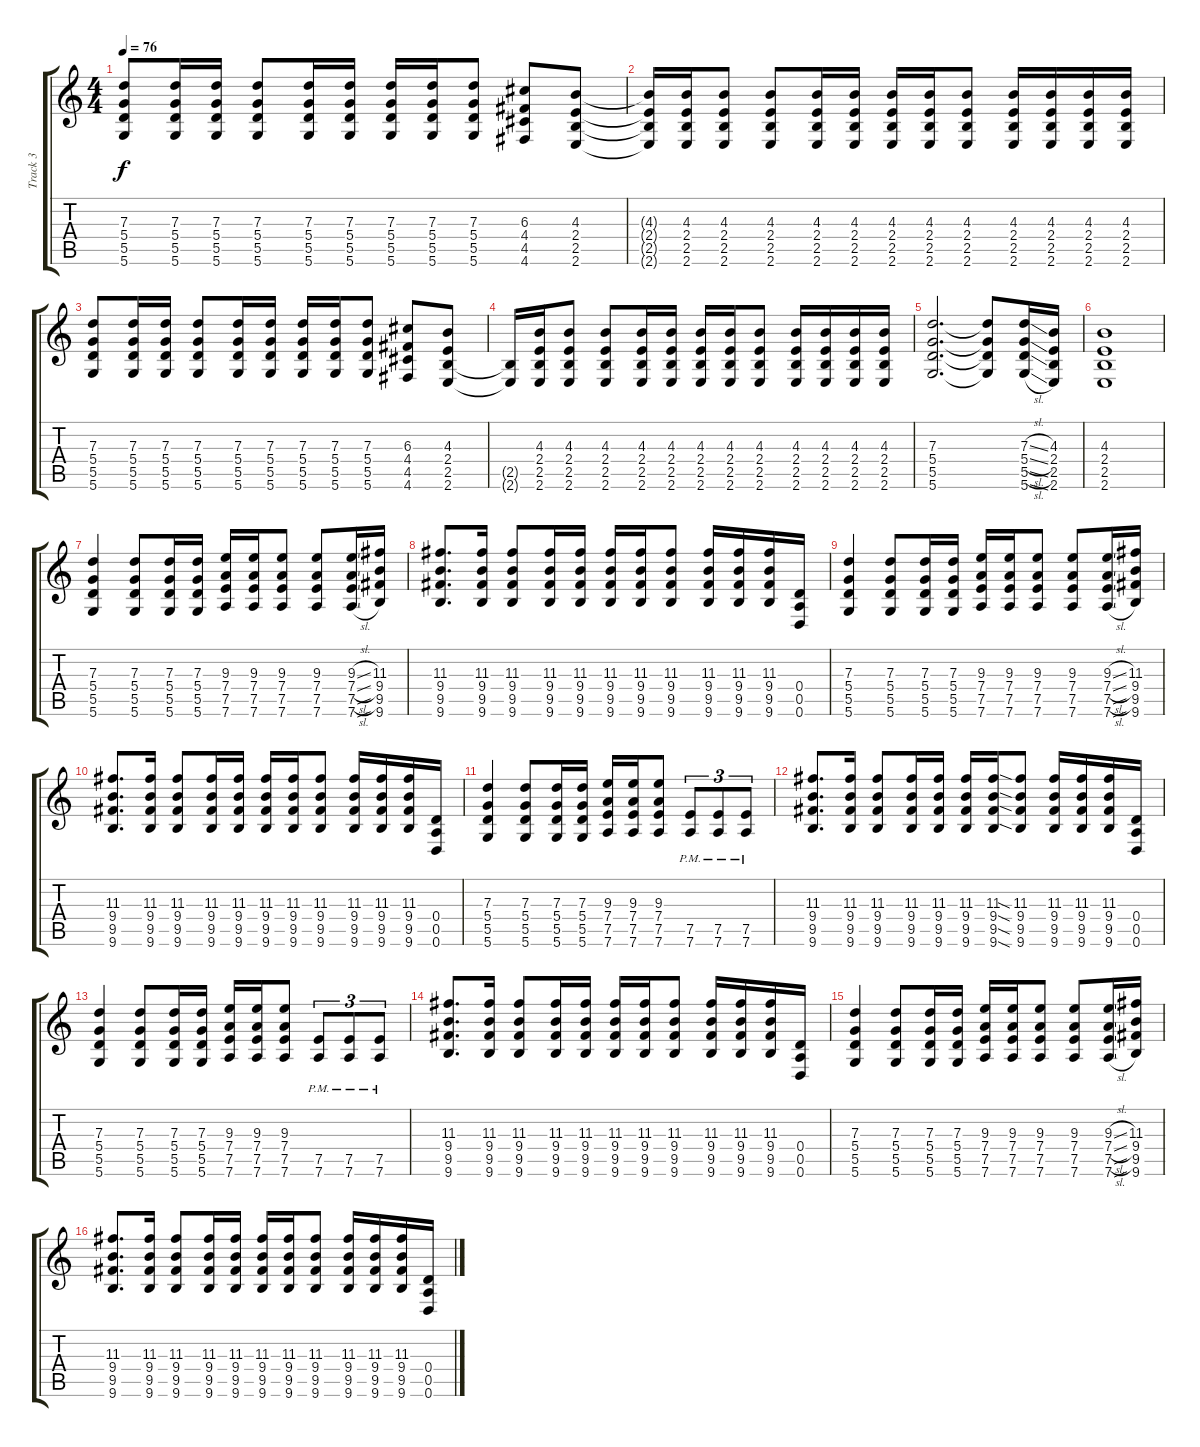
\track ("Track 3" "Track 3") {instrument distortionguitar}
\staff {score tabs}
\tuning (E4 B3 G3 D3 A2 D2) {hide}
\ts (4 4)
\tempo 76
\clef g2
\ks c
(7.3 5.4 5.5 5.6).8{dy f} (7.3 5.4 5.5 5.6).16 (7.3 5.4 5.5 5.6).16 (7.3 5.4 5.5 5.6).8 (7.3 5.4 5.5 5.6).16 (7.3 5.4 5.5 5.6).16 (7.3 5.4 5.5 5.6).16 (7.3 5.4 5.5 5.6).16 (7.3 5.4 5.5 5.6).8 (6.3 4.4 4.5 4.6).8 (4.3 2.4 2.5 2.6).8 |
(4.3{t} 2.4{t} 2.5{t} 2.6{t}).16 (4.3 2.4 2.5 2.6).16 (4.3 2.4 2.5 2.6).8 (4.3 2.4 2.5 2.6).8 (4.3 2.4 2.5 2.6).16 (4.3 2.4 2.5 2.6).16 (4.3 2.4 2.5 2.6).16 (4.3 2.4 2.5 2.6).16 (4.3 2.4 2.5 2.6).8 (4.3 2.4 2.5 2.6).16 (4.3 2.4 2.5 2.6).16 (4.3 2.4 2.5 2.6).16 (4.3 2.4 2.5 2.6).16 |
(7.3 5.4 5.5 5.6).8 (7.3 5.4 5.5 5.6).16 (7.3 5.4 5.5 5.6).16 (7.3 5.4 5.5 5.6).8 (7.3 5.4 5.5 5.6).16 (7.3 5.4 5.5 5.6).16 (7.3 5.4 5.5 5.6).16 (7.3 5.4 5.5 5.6).16 (7.3 5.4 5.5 5.6).8 (6.3 4.4 4.5 4.6).8 (4.3 2.4 2.5 2.6).8 |
(2.5{t} 2.6{t}).16 (4.3 2.4 2.5 2.6).16 (4.3 2.4 2.5 2.6).8 (4.3 2.4 2.5 2.6).8 (4.3 2.4 2.5 2.6).16 (4.3 2.4 2.5 2.6).16 (4.3 2.4 2.5 2.6).16 (4.3 2.4 2.5 2.6).16 (4.3 2.4 2.5 2.6).8 (4.3 2.4 2.5 2.6).16 (4.3 2.4 2.5 2.6).16 (4.3 2.4 2.5 2.6).16 (4.3 2.4 2.5 2.6).16 |
(7.3 5.4 5.5 5.6).2{d volume 5} (7.3{t} 5.4{t} 5.5{t} 5.6{t}).8 (7.3{sl} 5.4{sl} 5.5{sl} 5.6{sl}).16{volume 10} (4.3 2.4 2.5 2.6).16 |
(4.3 2.4 2.5 2.6).1{volume 5} |
(7.3 5.4 5.5 5.6).4{volume 10} (7.3 5.4 5.5 5.6).8 (7.3 5.4 5.5 5.6).16 (7.3 5.4 5.5 5.6).16 (9.3 7.4 7.5 7.6).16 (9.3 7.4 7.5 7.6).16 (9.3 7.4 7.5 7.6).8 (9.3 7.4 7.5 7.6).8 (9.3{sl} 7.4{sl} 7.5{sl} 7.6{sl}).16 (11.3 9.4 9.5 9.6).16 |
(11.3 9.4 9.5 9.6).8{d} (11.3 9.4 9.5 9.6).16 (11.3 9.4 9.5 9.6).8 (11.3 9.4 9.5 9.6).16 (11.3 9.4 9.5 9.6).16 (11.3 9.4 9.5 9.6).16 (11.3 9.4 9.5 9.6).16 (11.3 9.4 9.5 9.6).8 (11.3 9.4 9.5 9.6).16 (11.3 9.4 9.5 9.6).16 (11.3 9.4 9.5 9.6).16 (0.4 0.5 0.6).16 |
(7.3 5.4 5.5 5.6).4 (7.3 5.4 5.5 5.6).8 (7.3 5.4 5.5 5.6).16 (7.3 5.4 5.5 5.6).16 (9.3 7.4 7.5 7.6).16 (9.3 7.4 7.5 7.6).16 (9.3 7.4 7.5 7.6).8 (9.3 7.4 7.5 7.6).8 (9.3{sl} 7.4{sl} 7.5{sl} 7.6{sl}).16 (11.3 9.4 9.5 9.6).16 |
(11.3 9.4 9.5 9.6).8{d} (11.3 9.4 9.5 9.6).16 (11.3 9.4 9.5 9.6).8 (11.3 9.4 9.5 9.6).16 (11.3 9.4 9.5 9.6).16 (11.3 9.4 9.5 9.6).16 (11.3 9.4 9.5 9.6).16 (11.3 9.4 9.5 9.6).8 (11.3 9.4 9.5 9.6).16 (11.3 9.4 9.5 9.6).16 (11.3 9.4 9.5 9.6).16 (0.4 0.5 0.6).16 |
(7.3 5.4 5.5 5.6).4 (7.3 5.4 5.5 5.6).8 (7.3 5.4 5.5 5.6).16 (7.3 5.4 5.5 5.6).16 (9.3 7.4 7.5 7.6).16 (9.3 7.4 7.5 7.6).16 (9.3 7.4 7.5 7.6).8 (7.5{pm} 7.6{pm}).8{tu (3 2)} (7.5{pm} 7.6{pm}).8{tu (3 2)} (7.5{pm} 7.6{pm}).8{tu (3 2)} |
(11.3 9.4 9.5 9.6).8{d} (11.3 9.4 9.5 9.6).16 (11.3 9.4 9.5 9.6).8 (11.3 9.4 9.5 9.6).16 (11.3 9.4 9.5 9.6).16 (11.3 9.4 9.5 9.6).16 (11.3 9.4 9.5 9.6).16 (11.3{sia} 9.4{sia} 9.5{sia} 9.6{sia}).8 (11.3 9.4 9.5 9.6).16 (11.3 9.4 9.5 9.6).16 (11.3 9.4 9.5 9.6).16 (0.4 0.5 0.6).16 |
(7.3 5.4 5.5 5.6).4 (7.3 5.4 5.5 5.6).8 (7.3 5.4 5.5 5.6).16 (7.3 5.4 5.5 5.6).16 (9.3 7.4 7.5 7.6).16 (9.3 7.4 7.5 7.6).16 (9.3 7.4 7.5 7.6).8 (7.5{pm} 7.6{pm}).8{tu (3 2)} (7.5{pm} 7.6{pm}).8{tu (3 2)} (7.5{pm} 7.6{pm}).8{tu (3 2)} |
(11.3 9.4 9.5 9.6).8{d} (11.3 9.4 9.5 9.6).16 (11.3 9.4 9.5 9.6).8 (11.3 9.4 9.5 9.6).16 (11.3 9.4 9.5 9.6).16 (11.3 9.4 9.5 9.6).16 (11.3 9.4 9.5 9.6).16 (11.3 9.4 9.5 9.6).8 (11.3 9.4 9.5 9.6).16 (11.3 9.4 9.5 9.6).16 (11.3 9.4 9.5 9.6).16 (0.4 0.5 0.6).16 |
(7.3 5.4 5.5 5.6).4 (7.3 5.4 5.5 5.6).8 (7.3 5.4 5.5 5.6).16 (7.3 5.4 5.5 5.6).16 (9.3 7.4 7.5 7.6).16 (9.3 7.4 7.5 7.6).16 (9.3 7.4 7.5 7.6).8 (9.3 7.4 7.5 7.6).8 (9.3{sl} 7.4{sl} 7.5{sl} 7.6{sl}).16 (11.3 9.4 9.5 9.6).16 |
(11.3 9.4 9.5 9.6).8{d} (11.3 9.4 9.5 9.6).16 (11.3 9.4 9.5 9.6).8 (11.3 9.4 9.5 9.6).16 (11.3 9.4 9.5 9.6).16 (11.3 9.4 9.5 9.6).16 (11.3 9.4 9.5 9.6).16 (11.3 9.4 9.5 9.6).8 (11.3 9.4 9.5 9.6).16 (11.3 9.4 9.5 9.6).16 (11.3 9.4 9.5 9.6).16 (0.4 0.5 0.6).16
